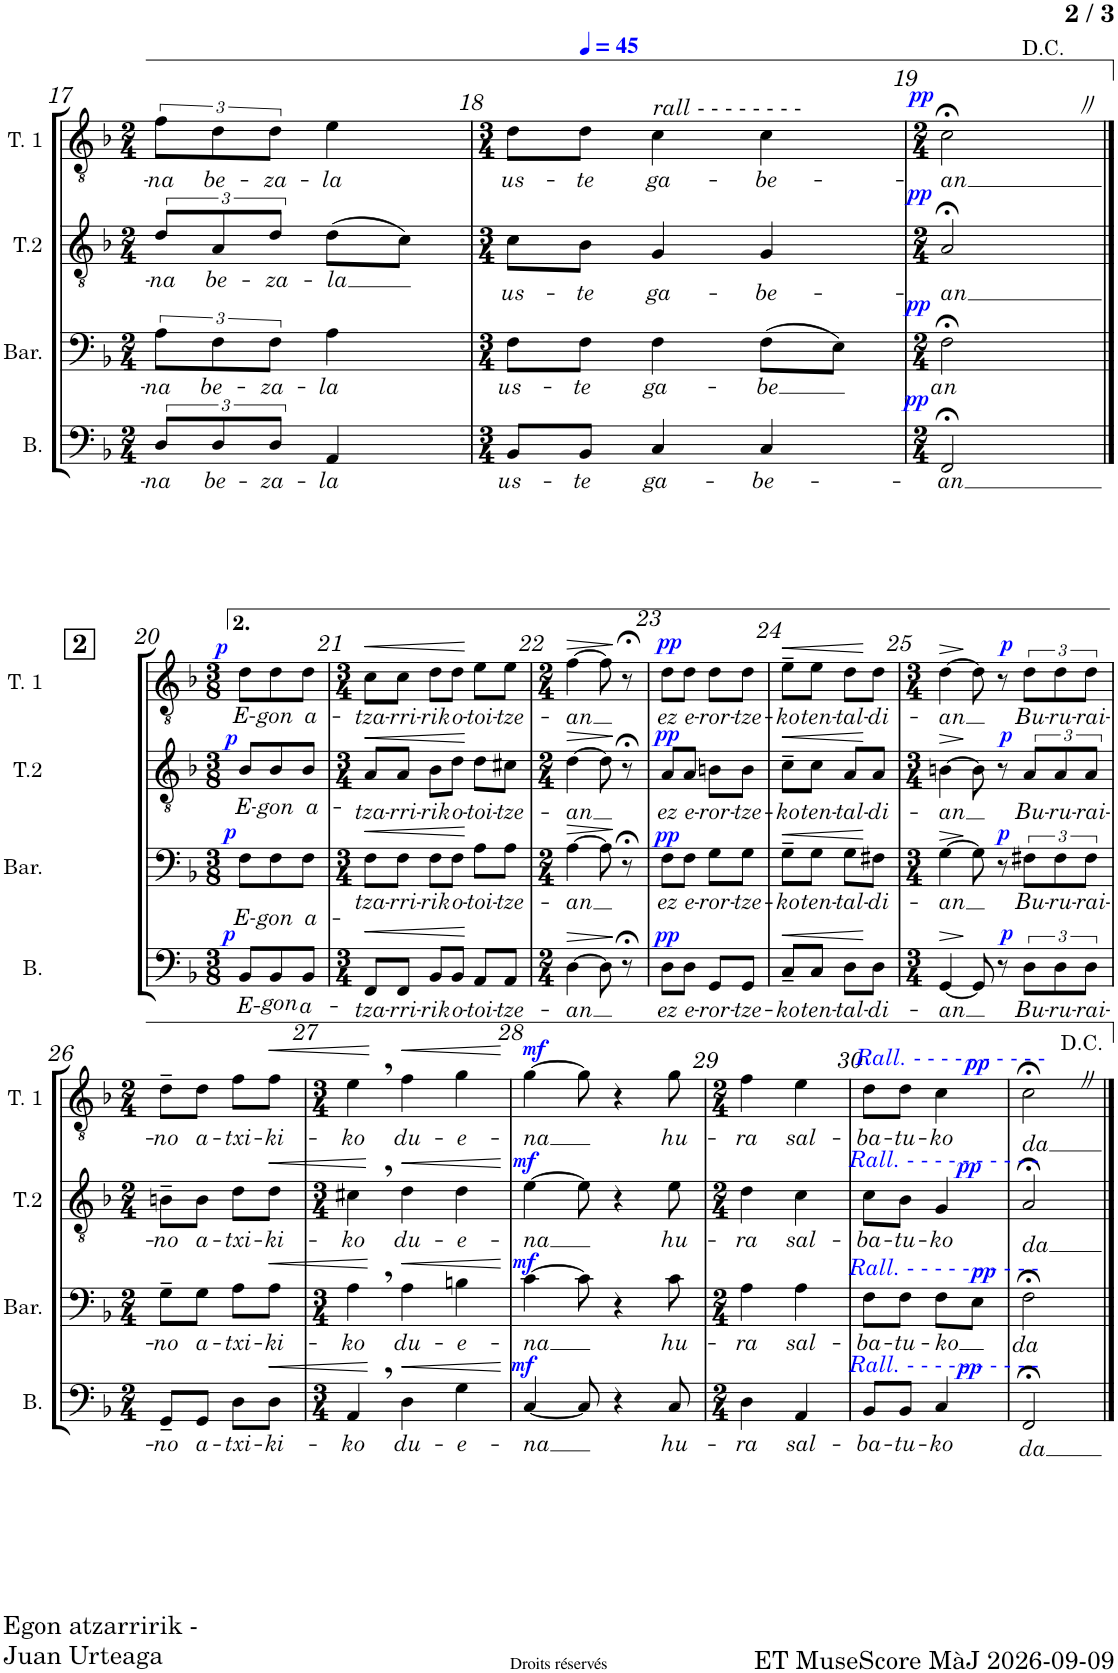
**kern	**text	**dynam	**kern	**text	**dynam	**kern	**text	**dynam	**kern	**text	**dynam
*part4	*part4	*part4	*part3	*part3	*part3	*part2	*part2	*part2	*part1	*part1	*part1
*staff4	*staff4	*staff4	*staff3	*staff3	*staff3	*staff2	*staff2	*staff2	*staff1	*staff1	*staff1
*I"Basse	*	*	*I"Baryton	*	*	*I"Ténor 2	*	*	*I"Ténor 1	*	*
*I'B.	*	*	*I'Bar.	*	*	*I'T.2	*	*	*I'T. 1	*	*
!!LO:PB:g=z
*clefF4	*	*	*clefF4	*	*	*clefGv2	*	*	*clefGv2	*	*
*k[b-]	*	*	*k[b-]	*	*	*k[b-]	*	*	*k[b-]	*	*
*M2/4	*	*	*M2/4	*	*	*M2/4	*	*	*M2/4	*	*
=17	=17	=17	=17	=17	=17	=17	=17	=17	=17	=17	=17
!	!LO:LY:b	!	!	!LO:LY:b	!	!	!LO:LY:b	!	!	!LO:LY:b	!
12D/L	-na	.	12A\L	-na	.	12d/L	-na	.	12f\L	-na	.
!	!LO:LY:b	!	!	!LO:LY:b	!	!	!LO:LY:b	!	!	!LO:LY:b	!
12D/	be-	.	12F\	be-	.	12A/	be-	.	12d\	be-	.
!	!LO:LY:b	!	!	!LO:LY:b	!	!	!LO:LY:b	!	!	!LO:LY:b	!
12D/J	-za-	.	12F\J	-za-	.	12d/J	-za-	.	12d\J	-za-	.
!	!LO:LY:b	!	!	!LO:LY:b	!	!	!LO:LY:b	!	!	!LO:LY:b	!
4AA/	-la	.	4A\	-la	.	(8d\L	-la	.	4e\	-la	.
.	.	.	.	.	.	8c\J)	.	.	.	.	.
=18	=18	=18	=18	=18	=18	=18	=18	=18	=18	=18	=18
*M3/4	*	*	*M3/4	*	*	*M3/4	*	*	*M3/4	*	*
!	!LO:LY:b	!	!	!LO:LY:b	!	!	!LO:LY:b	!	!	!LO:LY:b	!
8BB-/L	us-	.	8F\L	us-	.	8c\L	us-	.	8d\L	us-	.
!	!LO:LY:b	!	!	!LO:LY:b	!	!	!LO:LY:b	!	!	!LO:LY:b	!
8BB-/J	-te	.	8F\J	-te	.	8B-\J	-te	.	8d\J	-te	.
*	*	*	*	*	*	*	*	*	*MM45	*	*
!	!	!	!	!	!	!	!	!	!LO:TX:a:i:t=rall	!	!
!	!	!	!	!	!	!	!	!	!LO:TX:a:t=- - - - - - - -	!	!
!	!LO:LY:b	!	!	!LO:LY:b	!	!	!LO:LY:b	!	!	!LO:LY:b	!
4C/	ga-	.	4F\	ga-	.	4G/	ga-	.	4c\	ga-	.
!	!LO:LY:b	!	!	!LO:LY:b	!	!	!LO:LY:b	!	!	!LO:LY:b	!
4C/	-be-	.	(8F\L	-be	.	4G/	-be-	.	4c\	-be-	.
.	.	.	8E\J)	.	.	.	.	.	.	.	.
=19	=19	=19	=19	=19	=19	=19	=19	=19	=19	=19	=19
*M2/4	*	*	*M2/4	*	*	*M2/4	*	*	*M2/4	*	*
!	!LO:LY:b	!LO:DY:a	!	!LO:LY:b	!LO:DY:a	!	!LO:LY:b	!LO:DY:a	!	!LO:LY:b	!LO:DY:a
2FF;</	-an	pp	2F;<\	an	pp	2A;</	-an	pp	2c;<Z\	-an	pp
!!LO:LB:g=z
==20	==20	==20	==20	==20	==20	==20	==20	==20	==20	==20	==20
!!LO:REH:place=s1:a:B:cj:fs=14:t=2
*M3/8	*	*	*M3/8	*	*	*M3/8	*	*	*M3/8	*	*
!	!LO:LY:b	!LO:DY:a	!	!LO:LY:b	!LO:DY:a	!	!LO:LY:b	!LO:DY:a	!	!LO:LY:b	!LO:DY:a
8BB-/L	-E-	p	8F\L	E-	p	8B-/L	-E-	p	8d\L	-E-	p
!	!LO:LY:b	!	!	!LO:LY:b	!	!	!LO:LY:b	!	!	!LO:LY:b	!
8BB-/	-gon	.	8F\	-gon	.	8B-/	-gon	.	8d\	-gon	.
!	!LO:LY:b	!	!	!LO:LY:b	!	!	!LO:LY:b	!	!	!LO:LY:b	!
8BB-/J	a-	.	8F\J	a-	.	8B-/J	a-	.	8d\J	a-	.
=21	=21	=21	=21	=21	=21	=21	=21	=21	=21	=21	=21
*M3/4	*	*	*M3/4	*	*	*M3/4	*	*	*M3/4	*	*
!	!LO:LY:b	!LO:HP:b	!	!LO:LY:b	!LO:HP:b	!	!LO:LY:b	!LO:HP:b	!	!LO:LY:b	!LO:HP:b
8FF/L	-tza-	<	8F\L	-tza-	<	8A/L	-tza-	<	8c\L	-tza-	<
!	!LO:LY:b	!	!	!LO:LY:b	!	!	!LO:LY:b	!	!	!LO:LY:b	!
8FF/J	-rri-	.	8F\J	-rri-	.	8A/J	-rri-	.	8c\J	-rri-	.
!	!LO:LY:b	!	!	!LO:LY:b	!	!	!LO:LY:b	!	!	!LO:LY:b	!
8BB-/L	-rik	.	8F\L	-rik	.	8B-\L	-rik	.	8d\L	-rik	.
!	!LO:LY:b	!	!	!LO:LY:b	!	!	!LO:LY:b	!	!	!LO:LY:b	!
8BB-/J	o-	.	8F\J	o-	.	8d\J	o-	.	8d\J	o-	.
!	!LO:LY:b	!	!	!LO:LY:b	!	!	!LO:LY:b	!	!	!LO:LY:b	!
8AA/L	-toi-	[	8A\L	-toi-	[	8d\L	-toi-	[	8e\L	-toi-	[
!	!LO:LY:b	!	!	!LO:LY:b	!	!	!LO:LY:b	!	!	!LO:LY:b	!
8AA/J	-tze-	.	8A\J	-tze-	.	8c#X\J	-tze-	.	8e\J	-tze-	.
=22	=22	=22	=22	=22	=22	=22	=22	=22	=22	=22	=22
*M2/4	*	*	*M2/4	*	*	*M2/4	*	*	*M2/4	*	*
!	!LO:LY:b	!LO:HP:b	!	!LO:LY:b	!LO:HP:b	!	!LO:LY:b	!LO:HP:b	!	!LO:LY:b	!LO:HP:b
[4D\	-an	>	[4A\	-an	>	[4d\	-an	>	[4f\	-an	>
8D\]	.	.	8A\]	.	.	8d\]	.	.	8f\]	.	.
8r;<	.	]	8r;<	.	]	8r;<	.	]	8r;<	.	]
=23	=23	=23	=23	=23	=23	=23	=23	=23	=23	=23	=23
!	!LO:LY:b	!LO:DY:a	!	!LO:LY:b	!LO:DY:a	!	!LO:LY:b	!LO:DY:a	!	!LO:LY:b	!LO:DY:a
8D\L	ez	pp	8F\L	ez	pp	8A/L	ez	pp	8d\L	ez	pp
!	!LO:LY:b	!	!	!LO:LY:b	!	!	!LO:LY:b	!	!	!LO:LY:b	!
8D\J	e-	.	8F\J	e-	.	8A/J	e-	.	8d\J	e-	.
!	!LO:LY:b	!	!	!LO:LY:b	!	!	!LO:LY:b	!	!	!LO:LY:b	!
8GG/L	-ror-	.	8G\L	-ror-	.	8Bn\L	-ror-	.	8d\L	-ror-	.
!	!LO:LY:b	!	!	!LO:LY:b	!	!	!LO:LY:b	!	!	!LO:LY:b	!
8GG/J	-tze-	.	8G\J	-tze-	.	8B\J	-tze-	.	8d\J	-tze-	.
=24	=24	=24	=24	=24	=24	=24	=24	=24	=24	=24	=24
!	!LO:LY:b	!LO:HP:b	!	!LO:LY:b	!LO:HP:b	!	!LO:LY:b	!LO:HP:b	!	!LO:LY:b	!LO:HP:b
8C~/L	-ko	<	8G~\L	-ko	<	8c~\L	-ko	<	8e~\L	-ko	<
!	!LO:LY:b	!	!	!LO:LY:b	!	!	!LO:LY:b	!	!	!LO:LY:b	!
8C/J	ten-	.	8G\J	ten-	.	8c\J	ten-	.	8e\J	ten-	.
!	!LO:LY:b	!	!	!LO:LY:b	!	!	!LO:LY:b	!	!	!LO:LY:b	!
8D\L	-tal-	.	8G\L	-tal-	.	8A/L	-tal-	.	8d\L	-tal-	.
!	!LO:LY:b	!	!	!LO:LY:b	!	!	!LO:LY:b	!	!	!LO:LY:b	!
8D\J	-di-	[	8F#X\J	-di-	[	8A/J	-di-	[	8d\J	-di-	[
=25	=25	=25	=25	=25	=25	=25	=25	=25	=25	=25	=25
*M3/4	*	*	*M3/4	*	*	*M3/4	*	*	*M3/4	*	*
!	!LO:LY:b	!LO:HP:b	!	!LO:LY:b	!LO:HP:b	!	!LO:LY:b	!LO:HP:b	!	!LO:LY:b	!LO:HP:b
[4GG/	-an	>	[4G\	-an	>	[4Bn\	-an	>	[4d\	-an	>
8GG/]	.	]	8G\]	.	]	8B\]	.	]	8d\]	.	]
!	!	!	!	!	!	!	!	!	!	!	!LO:DY:a
8r	.	.	8r	.	.	8r	.	.	8r	.	p
!	!LO:LY:b	!LO:DY:a	!	!LO:LY:b	!LO:DY:a	!	!LO:LY:b	!LO:DY:a	!	!LO:LY:b	!
12D\L	Bu-	p	12F#X\L	Bu-	p	12A/L	Bu-	p	12d\L	Bu-	.
!	!LO:LY:b	!	!	!LO:LY:b	!	!	!LO:LY:b	!	!	!LO:LY:b	!
12D\	-ru-	.	12F#\	-ru-	.	12A/	-ru-	.	12d\	-ru-	.
!	!LO:LY:b	!	!	!LO:LY:b	!	!	!LO:LY:b	!	!	!LO:LY:b	!
12D\J	-rai-	.	12F#\J	-rai-	.	12A/J	-rai-	.	12d\J	-rai-	.
!!LO:LB:g=z
=26	=26	=26	=26	=26	=26	=26	=26	=26	=26	=26	=26
*M2/4	*	*	*M2/4	*	*	*M2/4	*	*	*M2/4	*	*
!	!LO:LY:b	!	!	!LO:LY:b	!	!	!LO:LY:b	!	!	!LO:LY:b	!
8GG~/L	-no	.	8G~\L	-no	.	8Bn~\L	-no	.	8d~\L	-no	.
!	!LO:LY:b	!	!	!LO:LY:b	!	!	!LO:LY:b	!	!	!LO:LY:b	!
8GG/J	a-	.	8G\J	a-	.	8B\J	a-	.	8d\J	a-	.
!	!LO:LY:b	!	!	!LO:LY:b	!	!	!LO:LY:b	!	!	!LO:LY:b	!
8D\L	-txi-	.	8A\L	-txi-	.	8d\L	-txi-	.	8f\L	-txi-	.
!	!LO:LY:b	!LO:HP:b	!	!LO:LY:b	!LO:HP:b	!	!LO:LY:b	!LO:HP:b	!	!LO:LY:b	!LO:HP:b
8D\J	-ki-	<	8A\J	-ki-	<	8d\J	-ki-	<	8f\J	-ki-	<
=27	=27	=27	=27	=27	=27	=27	=27	=27	=27	=27	=27
*M3/4	*	*	*M3/4	*	*	*M3/4	*	*	*M3/4	*	*
!	!LO:LY:b	!	!	!LO:LY:b	!	!	!LO:LY:b	!	!	!LO:LY:b	!
4AA,/	-ko	.	4A,\	-ko	.	4c#X,\	-ko	.	4e,\	-ko	.
!	!LO:LY:b	!LO:HP:n=1:b	!	!LO:LY:b	!LO:HP:n=1:b	!	!LO:LY:b	!LO:HP:n=1:b	!	!LO:LY:b	!LO:HP:n=1:b
4D\	du-	[ <	4A\	du-	[ <	4d\	du-	[ <	4f\	du-	[ <
!	!LO:LY:b	!	!	!LO:LY:b	!	!	!LO:LY:b	!	!	!LO:LY:b	!
4G\	-e-	.	4Bn\	-e-	.	4d\	-e-	.	4g\	-e-	.
.	.	[	.	.	[	.	.	[	.	.	[
=28	=28	=28	=28	=28	=28	=28	=28	=28	=28	=28	=28
!	!LO:LY:b	!LO:DY:a	!	!LO:LY:b	!LO:DY:a	!	!LO:LY:b	!LO:DY:a	!	!LO:LY:b	!LO:DY:a
[4C/	-na	mf	[4c\	-na	mf	[4e\	-na	mf	[4g\	-na	mf
8C/]	.	.	8c\]	.	.	8e\]	.	.	8g\]	.	.
4r	.	.	4r	.	.	4r	.	.	4r	.	.
!	!LO:LY:b	!	!	!LO:LY:b	!	!	!LO:LY:b	!	!	!LO:LY:b	!
8C/	hu-	.	8c\	hu-	.	8e\	hu-	.	8g\	hu-	.
=29	=29	=29	=29	=29	=29	=29	=29	=29	=29	=29	=29
*M2/4	*	*	*M2/4	*	*	*M2/4	*	*	*M2/4	*	*
!	!LO:LY:b	!	!	!LO:LY:b	!	!	!LO:LY:b	!	!	!LO:LY:b	!
4D\	-ra	.	4A\	-ra	.	4d\	-ra	.	4f\	-ra	.
!	!LO:LY:b	!	!	!LO:LY:b	!	!	!LO:LY:b	!	!	!LO:LY:b	!
4AA/	sal-	.	4A\	sal-	.	4c\	sal-	.	4e\	sal-	.
=30	=30	=30	=30	=30	=30	=30	=30	=30	=30	=30	=30
!	!	!	!	!	!	!	!	!	!LO:TX:a:i:color=#0000FF:t=Rall.	!	!
!	!	!	!	!	!	!	!	!	!LO:TX:a:t=- - - - - - - - - -	!	!
!	!	!	!	!	!	!LO:TX:a:i:color=#0000FF:t=Rall.	!	!	!	!	!
!	!	!	!	!	!	!LO:TX:a:t=- - - - - - - - - -	!	!	!	!	!
!	!	!	!LO:TX:a:i:color=#0000FF:t=Rall.	!	!	!	!	!	!	!	!
!	!	!	!LO:TX:a:t=- - - - - - - - - -	!	!	!	!	!	!	!	!
!LO:TX:a:i:color=#0000FF:t=Rall.	!	!	!	!	!	!	!	!	!	!	!
!LO:TX:a:t=- - - - - - - - - -	!	!	!	!	!	!	!	!	!	!	!
!	!LO:LY:b	!	!	!LO:LY:b	!	!	!LO:LY:b	!	!	!LO:LY:b	!
8BB-/L	-ba-	.	8F\L	-ba-	.	8c\L	-ba-	.	8d\L	-ba-	.
!	!LO:LY:b	!	!	!LO:LY:b	!	!	!LO:LY:b	!	!	!LO:LY:b	!
8BB-/J	-tu-	.	8F\J	-tu-	.	8B-\J	-tu-	.	8d\J	-tu-	.
!	!LO:LY:b	!LO:DY:a	!	!LO:LY:b	!	!	!LO:LY:b	!LO:DY:a	!	!LO:LY:b	!LO:DY:a
4C/	-ko	pp	8F\L	-ko	.	4G/	-ko	pp	4c\	-ko	pp
!	!	!	!	!	!LO:DY:a	!	!	!	!	!	!
.	.	.	8E\J	.	pp	.	.	.	.	.	.
=31	=31	=31	=31	=31	=31	=31	=31	=31	=31	=31	=31
!	!LO:LY:b	!	!	!LO:LY:b	!	!	!LO:LY:b	!	!	!LO:LY:b	!
2FF;</	-da	.	2F;<\	da	.	2A;</	-da	.	2c;<Z\	-da	.
==	==	==	==	==	==	==	==	==	==	==	==
*-	*-	*-	*-	*-	*-	*-	*-	*-	*-	*-	*-
